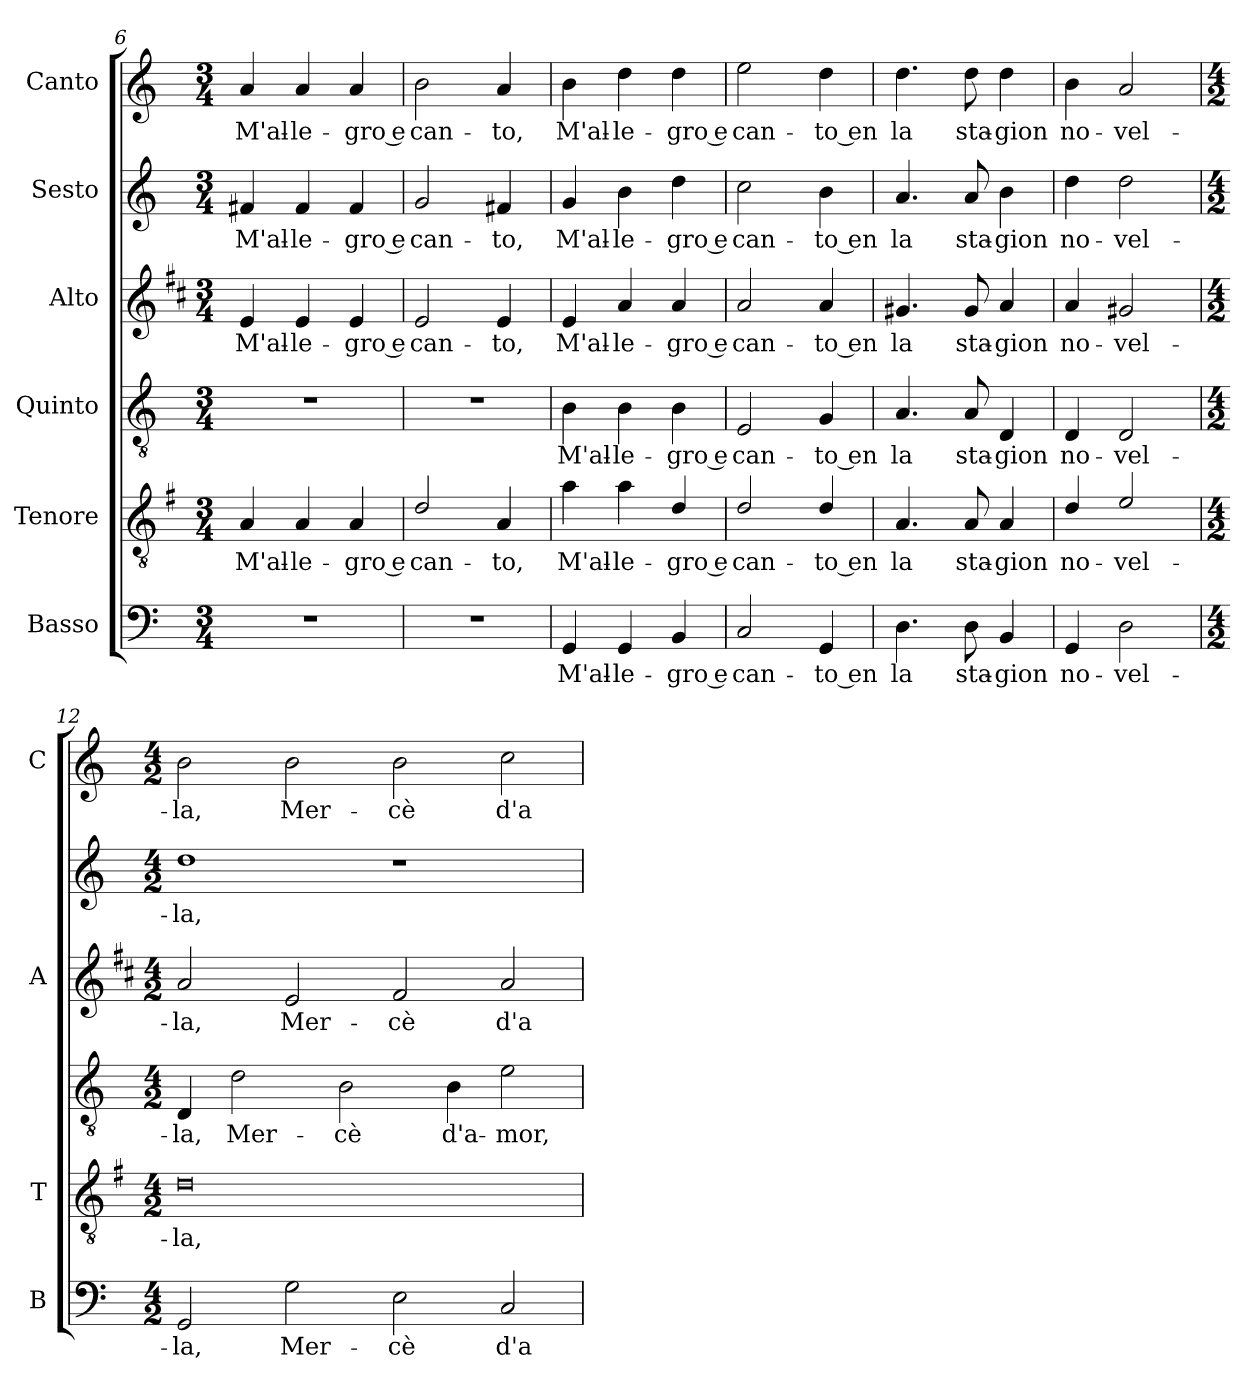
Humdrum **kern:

**kern	**text	**kern	**text	**kern	**text	**kern	**text	**kern	**text	**kern	**text
*part6	*part6	*part5	*part5	*part4	*part4	*part3	*part3	*part2	*part2	*part1	*part1
*staff6	*staff6	*staff5	*staff5	*staff4	*staff4	*staff3	*staff3	*staff2	*staff2	*staff1	*staff1
*I"Basso	*	*I"Tenore	*	*I"Quinto	*	*I"Alto	*	*I"Sesto	*	*I"Canto	*
*I'B	*	*I'T	*	*	*	*I'A	*	*	*	*I'C	*
!!LO:LB:g=z
*clefF4	*	*clefGv2	*	*clefGv2	*	*clefG2	*	*clefG2	*	*clefG2	*
*	*	*ITrd4c7	*	*	*	*ITrd1c2	*	*	*	*	*
*k[]	*	*k[]	*	*k[]	*	*k[]	*	*k[]	*	*k[]	*
*C:	*	*C:	*	*C:	*	*C:	*	*C:	*	*C:	*
*M3/4	*	*M3/4	*	*M3/4	*	*M3/4	*	*M3/4	*	*M3/4	*
=6	=6	=6	=6	=6	=6	=6	=6	=6	=6	=6	=6
!	!	!	!LO:LY:b	!	!	!	!LO:LY:b	!	!LO:LY:b	!	!LO:LY:b
2.r	.	4D/	M'al-	2.r	.	4d/	M'al-	4f#X/	M'al-	4a/	M'al-
!	!	!	!LO:LY:b	!	!	!	!LO:LY:b	!	!LO:LY:b	!	!LO:LY:b
.	.	4D/	-le-	.	.	4d/	-le-	4f#/	-le-	4a/	-le-
!	!	!	!LO:LY:b	!	!	!	!LO:LY:b	!	!LO:LY:b	!	!LO:LY:b
.	.	4D/	-gro e	.	.	4d/	-gro e	4f#/	-gro e	4a/	-gro e
=7	=7	=7	=7	=7	=7	=7	=7	=7	=7	=7	=7
!	!	!	!LO:LY:b	!	!	!	!LO:LY:b	!	!LO:LY:b	!	!LO:LY:b
2.r	.	2G/	can-	2.r	.	2d/	can-	2g/	can-	2b\	can-
!	!	!	!LO:LY:b	!	!	!	!LO:LY:b	!	!LO:LY:b	!	!LO:LY:b
.	.	4D/	-to,	.	.	4d/	-to,	4f#X/	-to,	4a/	-to,
=8	=8	=8	=8	=8	=8	=8	=8	=8	=8	=8	=8
!	!LO:LY:b	!	!LO:LY:b	!	!LO:LY:b	!	!LO:LY:b	!	!LO:LY:b	!	!LO:LY:b
4GG/	M'al-	4d\	M'al-	4B\	M'al-	4d/	M'al-	4g/	M'al-	4b\	M'al-
!	!LO:LY:b	!	!LO:LY:b	!	!LO:LY:b	!	!LO:LY:b	!	!LO:LY:b	!	!LO:LY:b
4GG/	-le-	4d\	-le-	4B\	-le-	4g/	-le-	4b\	-le-	4dd\	-le-
!	!LO:LY:b	!	!LO:LY:b	!	!LO:LY:b	!	!LO:LY:b	!	!LO:LY:b	!	!LO:LY:b
4BB/	-gro e	4G/	-gro e	4B\	-gro e	4g/	-gro e	4dd\	-gro e	4dd\	-gro e
=9	=9	=9	=9	=9	=9	=9	=9	=9	=9	=9	=9
!	!LO:LY:b	!	!LO:LY:b	!	!LO:LY:b	!	!LO:LY:b	!	!LO:LY:b	!	!LO:LY:b
2C/	can-	2G/	can-	2E/	can-	2g/	can-	2cc\	can-	2ee\	can-
!	!LO:LY:b	!	!LO:LY:b	!	!LO:LY:b	!	!LO:LY:b	!	!LO:LY:b	!	!LO:LY:b
4GG/	-to en	4G/	-to en	4G/	-to en	4g/	-to en	4b\	-to en	4dd\	-to en
=10	=10	=10	=10	=10	=10	=10	=10	=10	=10	=10	=10
!	!LO:LY:b	!	!LO:LY:b	!	!LO:LY:b	!	!LO:LY:b	!	!LO:LY:b	!	!LO:LY:b
4.D\	la	4.D/	la	4.A/	la	4.f#X/	la	4.a/	la	4.dd\	la
!	!LO:LY:b	!	!LO:LY:b	!	!LO:LY:b	!	!LO:LY:b	!	!LO:LY:b	!	!LO:LY:b
8D\	sta-	8D/	sta-	8A/	sta-	8f#/	sta-	8a/	sta-	8dd\	sta-
!	!LO:LY:b	!	!LO:LY:b	!	!LO:LY:b	!	!LO:LY:b	!	!LO:LY:b	!	!LO:LY:b
4BB/	-gion	4D/	-gion	4D/	-gion	4g/	-gion	4b\	-gion	4dd\	-gion
=11	=11	=11	=11	=11	=11	=11	=11	=11	=11	=11	=11
!	!LO:LY:b	!	!LO:LY:b	!	!LO:LY:b	!	!LO:LY:b	!	!LO:LY:b	!	!LO:LY:b
4GG/	no-	4G/	no-	4D/	no-	4g/	no-	4dd\	no-	4b\	no-
!	!LO:LY:b	!	!LO:LY:b	!	!LO:LY:b	!	!LO:LY:b	!	!LO:LY:b	!	!LO:LY:b
2D\	-vel-	2A/	-vel-	2D/	-vel-	2f#X/	-vel-	2dd\	-vel-	2a/	-vel-
=12	=12	=12	=12	=12	=12	=12	=12	=12	=12	=12	=12
*M4/2	*	*M4/2	*	*M4/2	*	*M4/2	*	*M4/2	*	*M4/2	*
!	!LO:LY:b	!	!LO:LY:b	!	!LO:LY:b	!	!LO:LY:b	!	!LO:LY:b	!	!LO:LY:b
2GG/	-la,	0G	-la,	4D/	-la,	2g/	-la,	1dd	-la,	2b\	-la,
!	!	!	!	!	!LO:LY:b	!	!	!	!	!	!
.	.	.	.	2d\	Mer-	.	.	.	.	.	.
!	!LO:LY:b	!	!	!	!	!	!LO:LY:b	!	!	!	!LO:LY:b
2G\	Mer-	.	.	.	.	2d/	Mer-	.	.	2b\	Mer-
!	!	!	!	!	!LO:LY:b	!	!	!	!	!	!
.	.	.	.	2B\	-cè	.	.	.	.	.	.
!	!LO:LY:b	!	!	!	!	!	!LO:LY:b	!	!	!	!LO:LY:b
2E\	-cè	.	.	.	.	2e/	-cè	1r	.	2b\	-cè
!	!	!	!	!	!LO:LY:b	!	!	!	!	!	!
.	.	.	.	4B\	d'a-	.	.	.	.	.	.
!	!LO:LY:b	!	!	!	!LO:LY:b	!	!LO:LY:b	!	!	!	!LO:LY:b
2C/	d'a-	.	.	2e\	-mor,	2g/	d'a-	.	.	2cc\	d'a-
=	=	=	=	=	=	=	=	=	=	=	=
*-	*-	*-	*-	*-	*-	*-	*-	*-	*-	*-	*-
